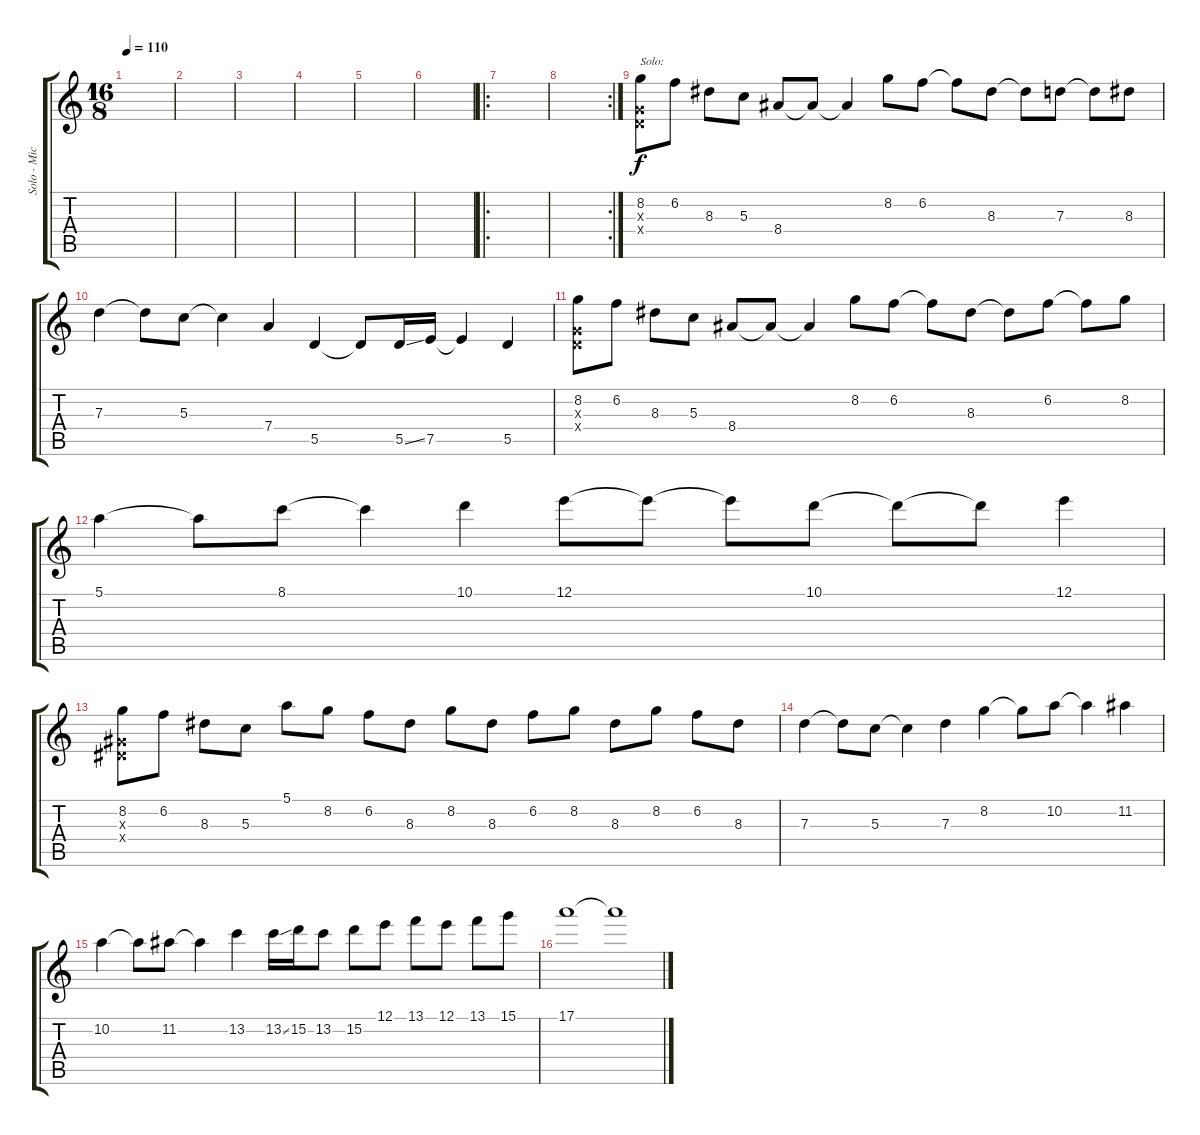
\track ("Solo - Michael" "Solo - Mic") {instrument acousticguitarnylon}
\staff {score tabs}
\tuning (E4 B3 G3 D3 A2 E2) {hide}
\ts (16 8)
\tempo 110
\clef g2
\ks c
|
|
|
|
|
|
\ro
|
\rc 2
|
(8.2 0.3{x} 0.4{x}).8{txt "Solo:"} 6.2.8 8.3.8 5.3.8 8.4.8 8.4{t}.8 8.4{t}.4 8.2.8 6.2.8 6.2{t}.8 8.3.8 8.3{t}.8 7.3.8 7.3{t}.8 8.3.8 |
7.3.4 7.3{t}.8 5.3.8 5.3{t}.4 7.4.4 5.5.4 5.5{t}.8 5.5{ss}.16 7.5.16 7.5{t}.4 5.5.4 |
(8.2 0.3{x} 0.4{x}).8 6.2.8 8.3.8 5.3.8 8.4.8 8.4{t}.8 8.4{t}.4 8.2.8 6.2.8 6.2{t}.8 8.3.8 8.3{t}.8 6.2.8 6.2{t}.8 8.2.8 |
5.1.4 5.1{t}.8 8.1.8 8.1{t}.4 10.1.4 12.1.8 12.1{t}.8 12.1{t}.8 10.1.8 10.1{t}.8 10.1{t}.8 12.1.4 |
(8.2 1.3{x} 1.4{x}).8 6.2.8 8.3.8 5.3.8 5.1.8 8.2.8 6.2.8 8.3.8 8.2.8 8.3.8 6.2.8 8.2.8 8.3.8 8.2.8 6.2.8 8.3.8 |
7.3.4 7.3{t}.8 5.3.8 5.3{t}.4 7.3.4 8.2.4 8.2{t}.8 10.2.8 10.2{t}.4 11.2.4 |
10.2.4 10.2{t}.8 11.2.8 11.2{t}.4 13.2.4 13.2{ss}.16 15.2.16 13.2.8 15.2.8 12.1.8 13.1.8 12.1.8 13.1.8 15.1.8 |
17.1.1 17.1{t}.1
